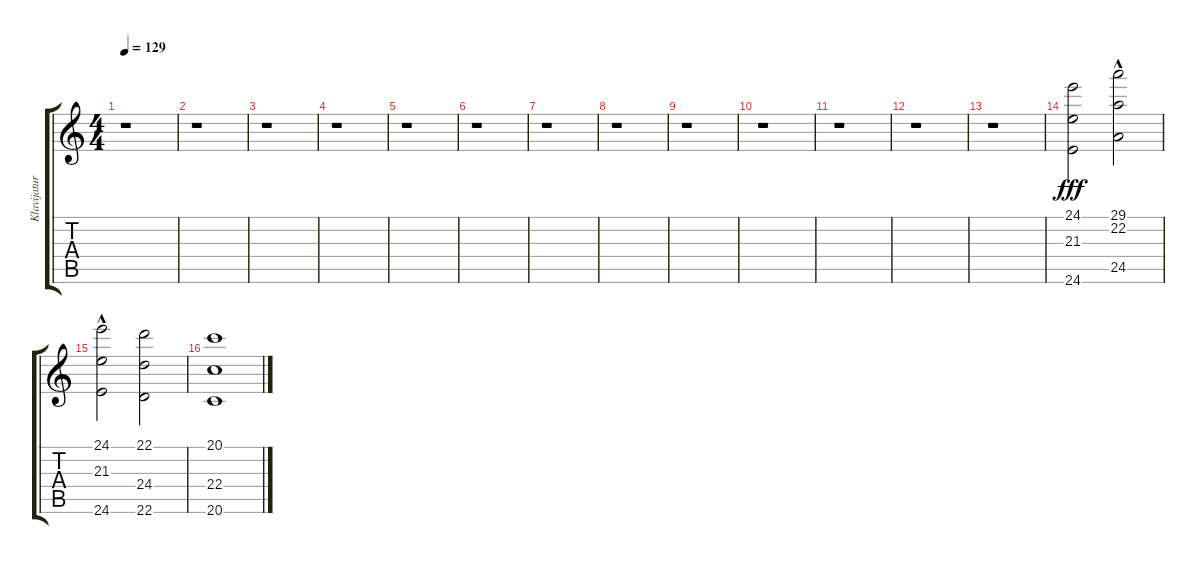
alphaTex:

\track ("Klavijatura II" "Klavijatur") {instrument synthstrings1}
\staff {score tabs}
\tuning (E4 B3 G3 D3 A2 E2) {hide}
\ts (4 4)
\tempo 129
\clef g2
\ks c
r.1{dy fff} |
r.1 |
r.1 |
r.1 |
r.1 |
r.1 |
r.1 |
r.1 |
r.1 |
r.1 |
r.1 |
r.1 |
r.1 |
(24.1 21.3 24.6).2 (29.1 22.2{hac} 24.5).2 |
(24.1{hac} 21.3 24.6).2 (22.1 24.4 22.6).2 |
(20.1 22.4 20.6).1
